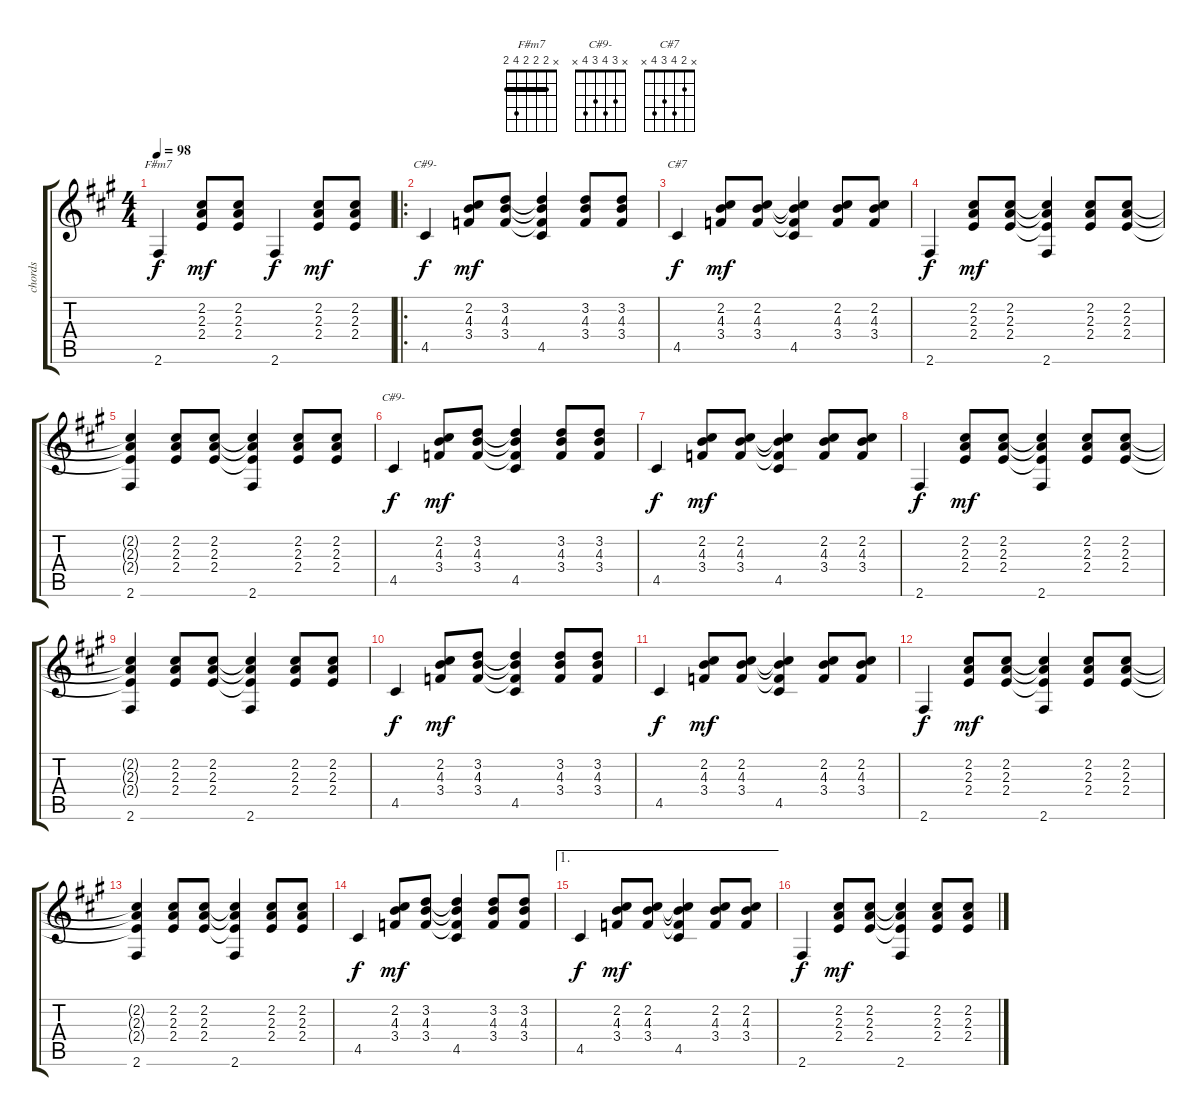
\track ("chords" "chords") {instrument acousticguitarnylon}
\staff {score tabs}
\tuning (E4 B3 G3 D3 A2 E2) {hide}
\chord ("F#m7" x 2 2 2 4 2) {barre 2}
\chord ("C#9-" x 4 5 4 5 x)
\chord ("C#7" x 2 4 3 4 x)
\chord ("C#9-" x 3 4 3 4 x)
\ts (4 4)
\tempo 98
\clef g2
\ks f#minor
2.6.4{ch "F#m7" dy f instrument acousticguitarnylon} (2.2 2.3 2.4).8{dy mf} (2.2 2.3 2.4).8 2.6.4{dy f} (2.2 2.3 2.4).8{dy mf} (2.2 2.3 2.4).8 |
\ro
4.5.4{ch "C#9-" dy f} (2.2 4.3 3.4).8{dy mf} (3.2 4.3 3.4).8 (3.2{t} 4.3{t} 3.4{t} 4.5).4 (3.2 4.3 3.4).8 (3.2 4.3 3.4).8 |
4.5.4{ch "C#7" dy f} (2.2 4.3 3.4).8{dy mf} (2.2 4.3 3.4).8 (2.2{t} 4.3{t} 3.4{t} 4.5).4 (2.2 4.3 3.4).8 (2.2 4.3 3.4).8 |
2.6.4{dy f} (2.2 2.3 2.4).8{dy mf} (2.2 2.3 2.4).8 (2.2{t} 2.3{t} 2.4{t} 2.6).4 (2.2 2.3 2.4).8 (2.2 2.3 2.4).8 |
(2.2{t} 2.3{t} 2.4{t} 2.6).4 (2.2 2.3 2.4).8 (2.2 2.3 2.4).8 (2.2{t} 2.3{t} 2.4{t} 2.6).4 (2.2 2.3 2.4).8 (2.2 2.3 2.4).8 |
4.5.4{ch "C#9-" dy f} (2.2 4.3 3.4).8{dy mf} (3.2 4.3 3.4).8 (3.2{t} 4.3{t} 3.4{t} 4.5).4 (3.2 4.3 3.4).8 (3.2 4.3 3.4).8 |
4.5.4{dy f} (2.2 4.3 3.4).8{dy mf} (2.2 4.3 3.4).8 (2.2{t} 4.3{t} 3.4{t} 4.5).4 (2.2 4.3 3.4).8 (2.2 4.3 3.4).8 |
2.6.4{dy f} (2.2 2.3 2.4).8{dy mf} (2.2 2.3 2.4).8 (2.2{t} 2.3{t} 2.4{t} 2.6).4 (2.2 2.3 2.4).8 (2.2 2.3 2.4).8 |
(2.2{t} 2.3{t} 2.4{t} 2.6).4 (2.2 2.3 2.4).8 (2.2 2.3 2.4).8 (2.2{t} 2.3{t} 2.4{t} 2.6).4 (2.2 2.3 2.4).8 (2.2 2.3 2.4).8 |
4.5.4{dy f} (2.2 4.3 3.4).8{dy mf} (3.2 4.3 3.4).8 (3.2{t} 4.3{t} 3.4{t} 4.5).4 (3.2 4.3 3.4).8 (3.2 4.3 3.4).8 |
4.5.4{dy f} (2.2 4.3 3.4).8{dy mf} (2.2 4.3 3.4).8 (2.2{t} 4.3{t} 3.4{t} 4.5).4 (2.2 4.3 3.4).8 (2.2 4.3 3.4).8 |
2.6.4{dy f} (2.2 2.3 2.4).8{dy mf} (2.2 2.3 2.4).8 (2.2{t} 2.3{t} 2.4{t} 2.6).4 (2.2 2.3 2.4).8 (2.2 2.3 2.4).8 |
(2.2{t} 2.3{t} 2.4{t} 2.6).4 (2.2 2.3 2.4).8 (2.2 2.3 2.4).8 (2.2{t} 2.3{t} 2.4{t} 2.6).4 (2.2 2.3 2.4).8 (2.2 2.3 2.4).8 |
4.5.4{dy f} (2.2 4.3 3.4).8{dy mf} (3.2 4.3 3.4).8 (3.2{t} 4.3{t} 3.4{t} 4.5).4 (3.2 4.3 3.4).8 (3.2 4.3 3.4).8 |
\ae 1
4.5.4{dy f} (2.2 4.3 3.4).8{dy mf} (2.2 4.3 3.4).8 (2.2{t} 4.3{t} 3.4{t} 4.5).4 (2.2 4.3 3.4).8 (2.2 4.3 3.4).8 |
2.6.4{dy f} (2.2 2.3 2.4).8{dy mf} (2.2 2.3 2.4).8 (2.2{t} 2.3{t} 2.4{t} 2.6).4 (2.2 2.3 2.4).8 (2.2 2.3 2.4).8
